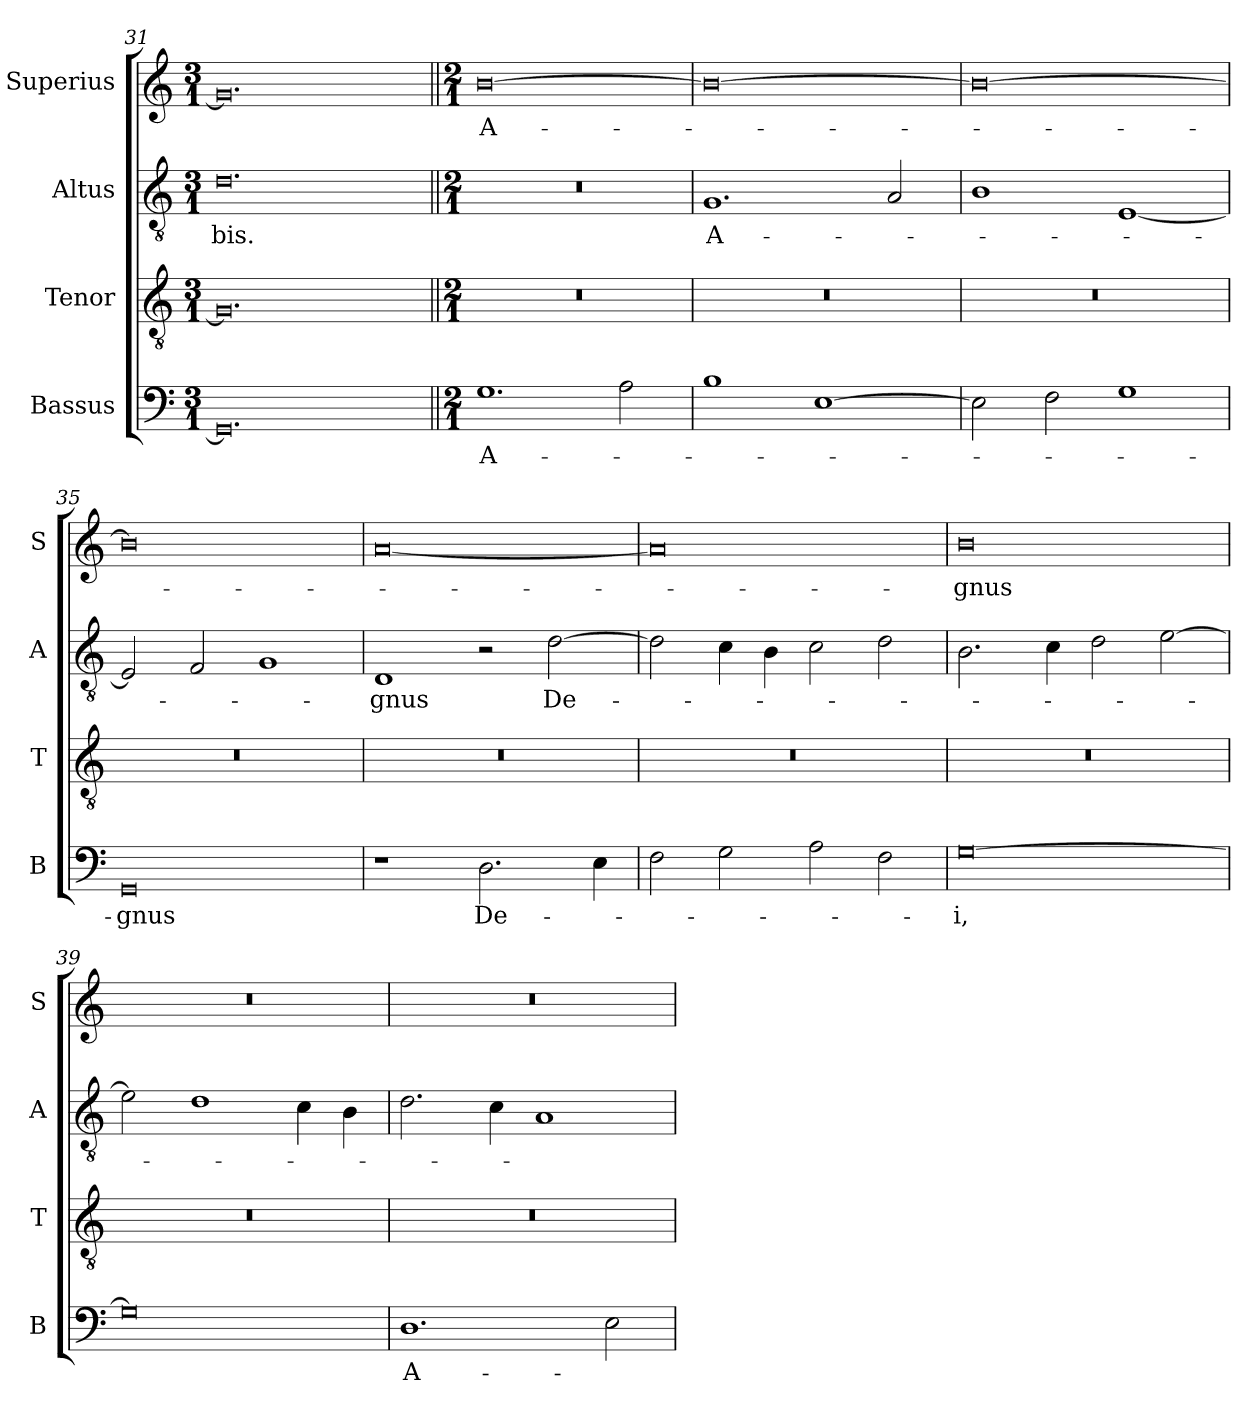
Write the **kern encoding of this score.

**kern	**text	**kern	**kern	**text	**kern	**text
*part4	*part4	*part3	*part2	*part2	*part1	*part1
*staff4	*staff4	*staff3	*staff2	*staff2	*staff1	*staff1
*I"Bassus	*	*I"Tenor	*I"Altus	*	*I"Superius	*
*I'B	*	*I'T	*I'A	*	*I'S	*
*clefF4	*	*clefGv2	*clefGv2	*	*clefG2	*
*k[]	*	*k[]	*k[]	*	*k[]	*
*M3/1	*	*M3/1	*M3/1	*	*M3/1	*
=31	=31	=31	=31	=31	=31	=31
0.GG]	.	0.G]	0.d	-bis.	0.g]	.
=32||	=32||	=32||	=32||	=32||	=32||	=32||
*M2/1	*	*M2/1	*M2/1	*	*M2/1	*
1.G	A-	0r	0r	.	[0b	A-
2A	.	.	.	.	.	.
=33	=33	=33	=33	=33	=33	=33
1B	.	0r	1.G	A-	0b_	.
[1E	.	.	.	.	.	.
.	.	.	2A	.	.	.
=34	=34	=34	=34	=34	=34	=34
2E]	.	0r	1B	.	0b_	.
2F	.	.	.	.	.	.
1G	.	.	[1E	.	.	.
=35	=35	=35	=35	=35	=35	=35
0GG	-gnus	0r	2E]	.	0b]	.
.	.	.	2F	.	.	.
.	.	.	1G	.	.	.
=36	=36	=36	=36	=36	=36	=36
1r	.	0r	1D	-gnus	[0a	.
2.D	De-	.	2r	.	.	.
.	.	.	[2d	De-	.	.
4E	.	.	.	.	.	.
=37	=37	=37	=37	=37	=37	=37
2F	.	0r	2d]	.	0a]	.
2G	.	.	4c	.	.	.
.	.	.	4B	.	.	.
2A	.	.	2c	.	.	.
2F	.	.	2d	.	.	.
=38	=38	=38	=38	=38	=38	=38
[0G	-i,	0r	2.B	.	0b	-gnus
.	.	.	4c	.	.	.
.	.	.	2d	.	.	.
.	.	.	[2e	.	.	.
=39	=39	=39	=39	=39	=39	=39
0G]	.	0r	2e]	.	0r	.
.	.	.	1d	.	.	.
.	.	.	4c	.	.	.
.	.	.	4B	.	.	.
=40	=40	=40	=40	=40	=40	=40
!	!LO:LY:i	!	!	!	!	!
1.D	A-	0r	2.d	.	0r	.
.	.	.	4c	.	.	.
.	.	.	1A	.	.	.
2E	.	.	.	.	.	.
=	=	=	=	=	=	=
*-	*-	*-	*-	*-	*-	*-
